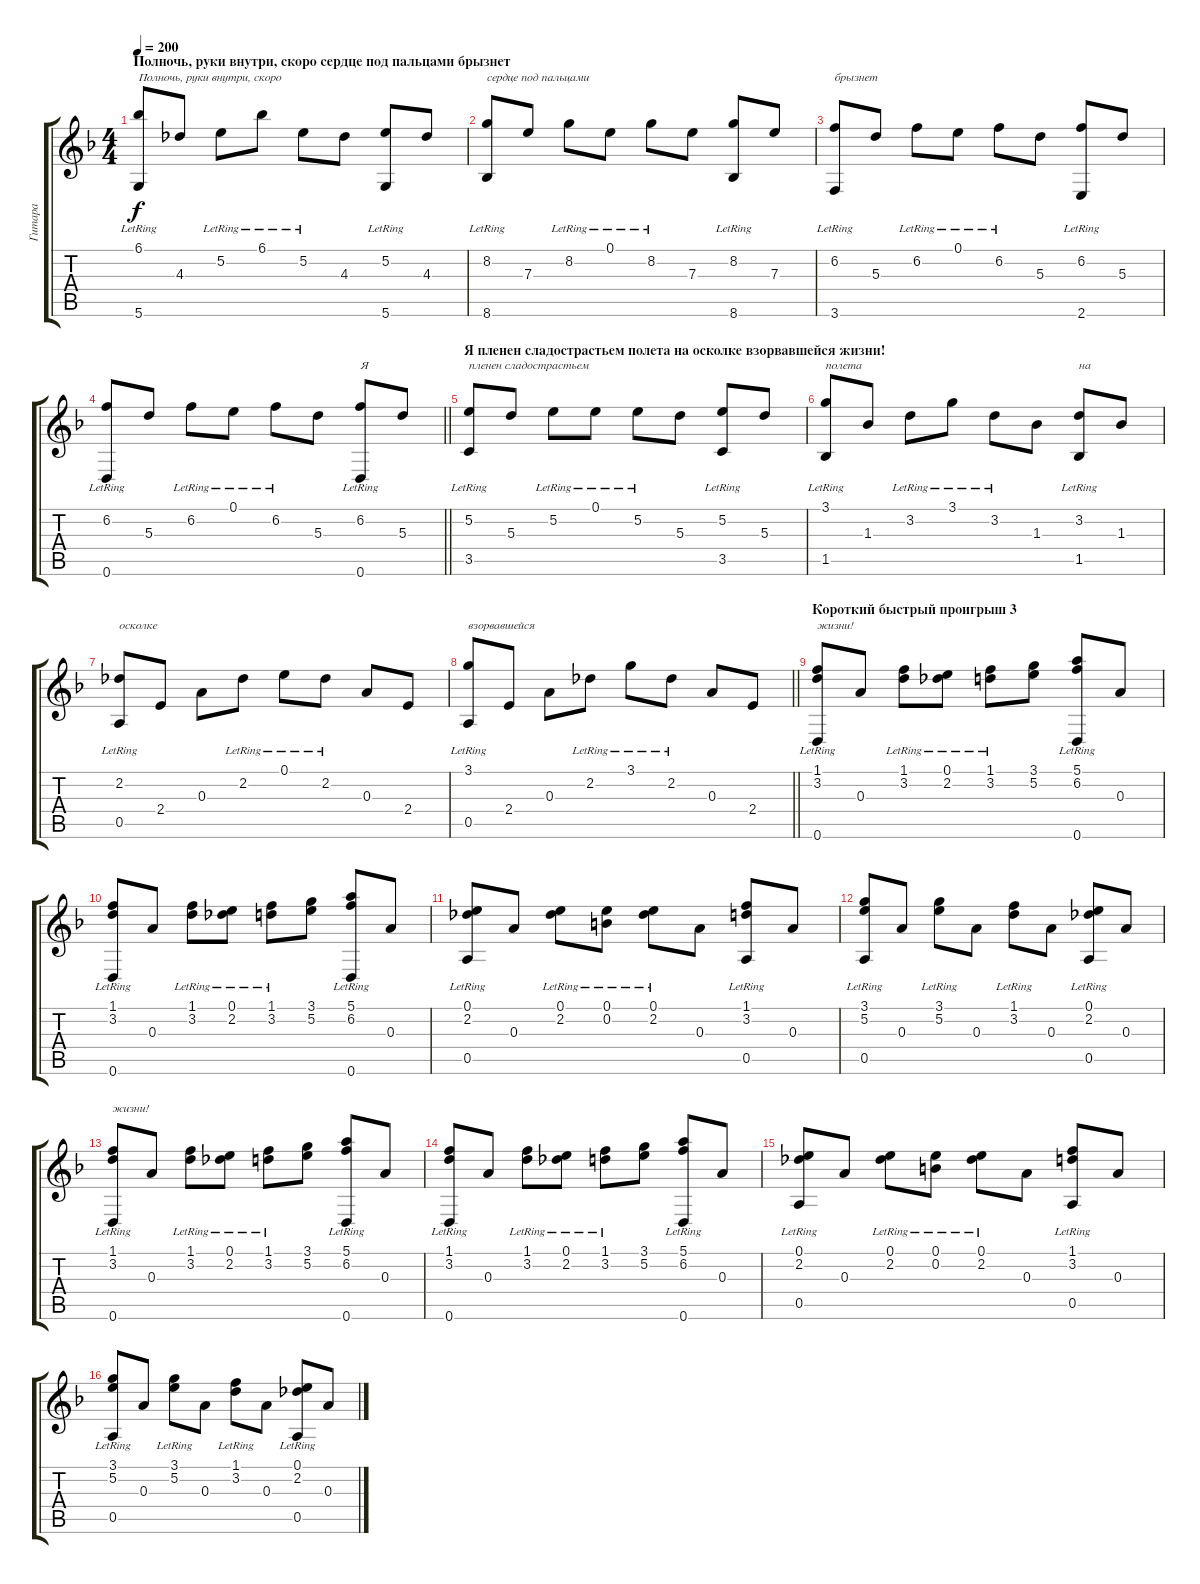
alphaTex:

\track ("Гитара" "Гитара") {instrument acousticguitarnylon}
\staff {score tabs}
\tuning (E4 B3 A3 D3 A2 D2) {hide}
\ts (4 4)
\section ("" "Полночь, руки внутри, скоро сердце под пальцами брызнет")
\tempo 200
\clef g2
\ks f
(6.1 5.6{lr}).8{txt "Полночь, руки внутри, скоро" dy f} 4.3.8 5.2{lr}.8 6.1{lr}.8 5.2{lr}.8 4.3.8 (5.2{lr} 5.6).8 4.3.8 |
(8.2{lr} 8.6{lr}).8{txt "сердце под пальцами"} 7.3.8 8.2{lr}.8 0.1{lr}.8 8.2{lr}.8 7.3.8 (8.2{lr} 8.6).8 7.3.8 |
(6.2{lr} 3.6{lr}).8{txt "брызнет"} 5.3.8 6.2{lr}.8 0.1{lr}.8 6.2{lr}.8 5.3.8 (6.2{lr} 2.6).8 5.3.8 |
\barLineRight lightlight
(6.2{lr} 0.6{lr}).8 5.3.8 6.2{lr}.8 0.1{lr}.8 6.2{lr}.8 5.3.8 (6.2{lr} 0.6).8{txt "Я"} 5.3.8 |
\section ("" "Я пленен сладострастьем полета на осколке взорвавшейся жизни!")
(5.2{lr} 3.5{lr}).8{txt "пленен сладострастьем"} 5.3.8 5.2{lr}.8 0.1{lr}.8 5.2{lr}.8 5.3.8 (5.2{lr} 3.5).8 5.3.8 |
(3.1{lr} 1.5{lr}).8{txt "полета"} 1.3.8 3.2{lr}.8 3.1{lr}.8 3.2{lr}.8 1.3.8 (3.2{lr} 1.5).8{txt "на"} 1.3.8 |
(2.2{lr} 0.5{lr}).8{txt "осколке"} 2.4.8 0.3.8 2.2{lr}.8 0.1{lr}.8 2.2{lr}.8 0.3.8 2.4.8 |
\barLineRight lightlight
(3.1{lr} 0.5{lr}).8{txt "взорвавшейся"} 2.4.8 0.3.8 2.2{lr}.8 3.1{lr}.8 2.2{lr}.8 0.3.8 2.4.8 |
\section ("" "Короткий быстрый проигрыш 3")
(1.1{lr} 3.2{lr} 0.6{lr}).8{txt "жизни!"} 0.3.8 (1.1{lr} 3.2{lr}).8 (0.1{lr} 2.2{lr}).8 (1.1{lr} 3.2{lr}).8 (3.1 5.2).8 (5.1{lr} 6.2{lr} 0.6).8 0.3.8 |
(1.1{lr} 3.2{lr} 0.6{lr}).8 0.3.8 (1.1{lr} 3.2{lr}).8 (0.1{lr} 2.2{lr}).8 (1.1{lr} 3.2{lr}).8 (3.1 5.2).8 (5.1{lr} 6.2{lr} 0.6).8 0.3.8 |
(0.1{lr} 2.2{lr} 0.5{lr}).8 0.3.8 (0.1{lr} 2.2{lr}).8 (0.1{lr} 0.2{lr}).8 (0.1{lr} 2.2{lr}).8 0.3.8 (1.1{lr} 3.2{lr} 0.5).8 0.3.8 |
(3.1{lr} 5.2{lr} 0.5{lr}).8 0.3.8 (3.1{lr} 5.2{lr}).8 0.3.8 (1.1{lr} 3.2{lr}).8 0.3.8 (0.1{lr} 2.2{lr} 0.5).8 0.3.8 |
(1.1{lr} 3.2{lr} 0.6{lr}).8{txt "жизни!"} 0.3.8 (1.1{lr} 3.2{lr}).8 (0.1{lr} 2.2{lr}).8 (1.1{lr} 3.2{lr}).8 (3.1 5.2).8 (5.1{lr} 6.2{lr} 0.6).8 0.3.8 |
(1.1{lr} 3.2{lr} 0.6{lr}).8 0.3.8 (1.1{lr} 3.2{lr}).8 (0.1{lr} 2.2{lr}).8 (1.1{lr} 3.2{lr}).8 (3.1 5.2).8 (5.1{lr} 6.2{lr} 0.6).8 0.3.8 |
(0.1{lr} 2.2{lr} 0.5{lr}).8 0.3.8 (0.1{lr} 2.2{lr}).8 (0.1{lr} 0.2{lr}).8 (0.1{lr} 2.2{lr}).8 0.3.8 (1.1{lr} 3.2{lr} 0.5).8 0.3.8 |
(3.1{lr} 5.2{lr} 0.5{lr}).8 0.3.8 (3.1{lr} 5.2{lr}).8 0.3.8 (1.1{lr} 3.2{lr}).8 0.3.8 (0.1{lr} 2.2{lr} 0.5).8 0.3.8
